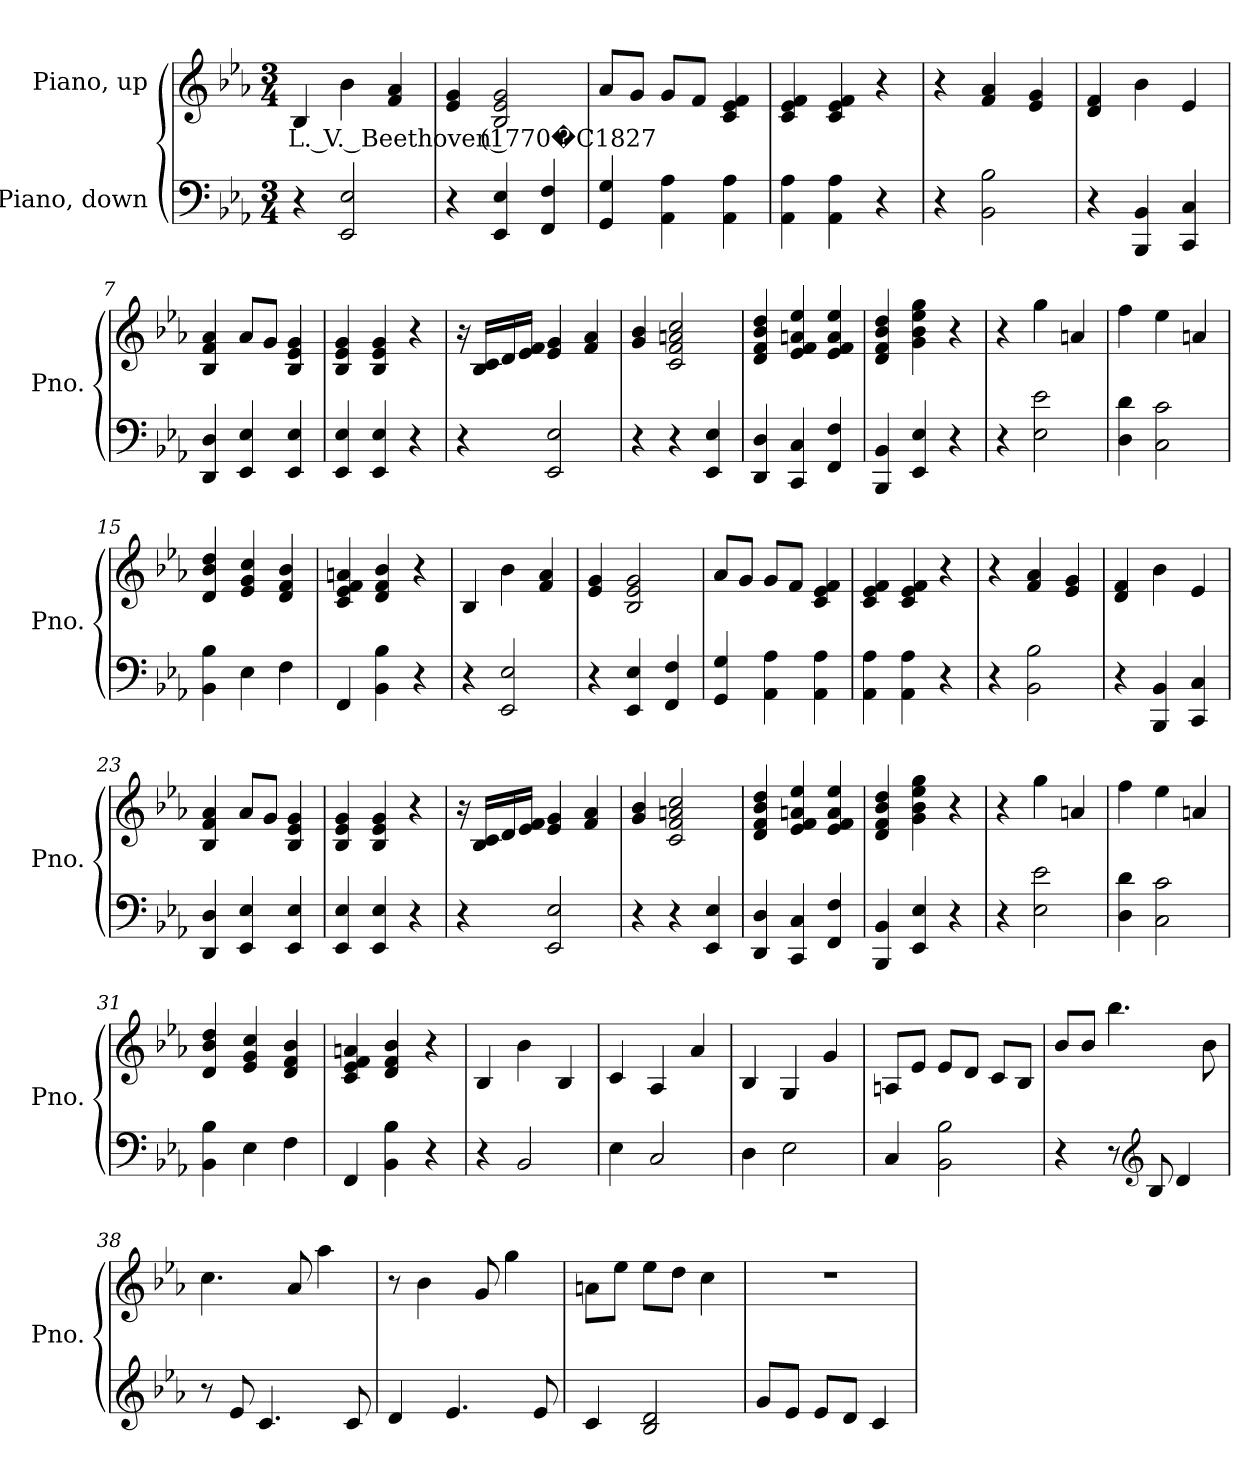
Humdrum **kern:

**kern	**kern	**text
*part2	*part1	*part1
*staff2	*staff1	*staff1
*I"Piano, down	*I"Piano, up	*
*I'Pno.	*I'Pno.	*
*clefF4	*clefG2	*
*k[b-e-a-]	*k[b-e-a-]	*
*M3/4	*M3/4	*
*MM112	*MM112	*
=1	=1	=1
!	!	!LO:LY:b
4r	4B-/	L. V. Beethoven (1770�C1827
2EE-/ 2E-/	4b-\	.
.	4f/ 4a-/	.
=2	=2	=2
4r	4e-/ 4g/	.
4EE-/ 4E-/	2B-/ 2e-/ 2g/	.
4FF/ 4F/	.	.
=3	=3	=3
4GG/ 4G/	8a-/L	.
.	8g/J	.
4AA-\ 4A-\	8g/L	.
.	8f/J	.
4AA-\ 4A-\	4c/ 4e-/ 4f/	.
=4	=4	=4
4AA-\ 4A-\	4c/ 4e-/ 4f/	.
4AA-\ 4A-\	4c/ 4e-/ 4f/	.
4r	4r	.
!!LO:LB:g=z
=5	=5	=5
4r	4r	.
2BB-\ 2B-\	4f/ 4a-/	.
.	4e-/ 4g/	.
=6	=6	=6
4r	4d/ 4f/	.
4BBB-/ 4BB-/	4b-\	.
4CC/ 4C/	4e-/	.
=7	=7	=7
4DD/ 4D/	4B-/ 4f/ 4a-/	.
4EE-/ 4E-/	8a-/L	.
.	8g/J	.
4EE-/ 4E-/	4B-/ 4e-/ 4g/	.
=8	=8	=8
4EE-/ 4E-/	4B-/ 4e-/ 4g/	.
4EE-/ 4E-/	4B-/ 4e-/ 4g/	.
4r	4r	.
=9	=9	=9
4r	16r	.
.	16B-/ 16c/LL	.
.	16d/	.
.	16e-/ 16f/JJ	.
2EE-/ 2E-/	4e-/ 4g/	.
.	4f/ 4a-/	.
=10	=10	=10
4r	4g/ 4b-/	.
4r	2c/ 2f/ 2an/ 2cc/	.
4EE-/ 4E-/	.	.
=11	=11	=11
4DD/ 4D/	4d/ 4f/ 4b-/ 4dd/	.
4CC/ 4C/	4e-/ 4f/ 4an/ 4ee-/	.
4FF/ 4F/	4e-/ 4f/ 4a/ 4ee-/	.
=12	=12	=12
4BBB-/ 4BB-/	4d/ 4f/ 4b-/ 4dd/	.
4EE-/ 4E-/	4g\ 4b-\ 4ee-\ 4gg\	.
4r	4r	.
!!LO:LB:g=z
=13	=13	=13
4r	4r	.
2E-\ 2e-\	4gg\	.
.	4an/	.
=14	=14	=14
4D\ 4d\	4ff\	.
2C\ 2c\	4ee-\	.
.	4an/	.
=15	=15	=15
4BB-\ 4B-\	4d/ 4b-/ 4dd/	.
4E-\	4e-/ 4g/ 4cc/	.
4F\	4d/ 4f/ 4b-/	.
=16	=16	=16
4FF/	4c/ 4e-/ 4f/ 4an/	.
4BB-\ 4B-\	4d/ 4f/ 4b-/	.
4r	4r	.
=17	=17	=17
4r	4B-/	.
2EE-/ 2E-/	4b-\	.
.	4f/ 4a-/	.
=18	=18	=18
4r	4e-/ 4g/	.
4EE-/ 4E-/	2B-/ 2e-/ 2g/	.
4FF/ 4F/	.	.
=19	=19	=19
4GG/ 4G/	8a-/L	.
.	8g/J	.
4AA-\ 4A-\	8g/L	.
.	8f/J	.
4AA-\ 4A-\	4c/ 4e-/ 4f/	.
=20	=20	=20
4AA-\ 4A-\	4c/ 4e-/ 4f/	.
4AA-\ 4A-\	4c/ 4e-/ 4f/	.
4r	4r	.
!!LO:LB:g=z
=21	=21	=21
4r	4r	.
2BB-\ 2B-\	4f/ 4a-/	.
.	4e-/ 4g/	.
=22	=22	=22
4r	4d/ 4f/	.
4BBB-/ 4BB-/	4b-\	.
4CC/ 4C/	4e-/	.
=23	=23	=23
4DD/ 4D/	4B-/ 4f/ 4a-/	.
4EE-/ 4E-/	8a-/L	.
.	8g/J	.
4EE-/ 4E-/	4B-/ 4e-/ 4g/	.
=24	=24	=24
4EE-/ 4E-/	4B-/ 4e-/ 4g/	.
4EE-/ 4E-/	4B-/ 4e-/ 4g/	.
4r	4r	.
=25	=25	=25
4r	16r	.
.	16B-/ 16c/LL	.
.	16d/	.
.	16e-/ 16f/JJ	.
2EE-/ 2E-/	4e-/ 4g/	.
.	4f/ 4a-/	.
=26	=26	=26
4r	4g/ 4b-/	.
4r	2c/ 2f/ 2an/ 2cc/	.
4EE-/ 4E-/	.	.
=27	=27	=27
4DD/ 4D/	4d/ 4f/ 4b-/ 4dd/	.
4CC/ 4C/	4e-/ 4f/ 4an/ 4ee-/	.
4FF/ 4F/	4e-/ 4f/ 4a/ 4ee-/	.
=28	=28	=28
4BBB-/ 4BB-/	4d/ 4f/ 4b-/ 4dd/	.
4EE-/ 4E-/	4g\ 4b-\ 4ee-\ 4gg\	.
4r	4r	.
!!LO:LB:g=z
=29	=29	=29
4r	4r	.
2E-\ 2e-\	4gg\	.
.	4an/	.
=30	=30	=30
4D\ 4d\	4ff\	.
2C\ 2c\	4ee-\	.
.	4an/	.
=31	=31	=31
4BB-\ 4B-\	4d/ 4b-/ 4dd/	.
4E-\	4e-/ 4g/ 4cc/	.
4F\	4d/ 4f/ 4b-/	.
=32	=32	=32
4FF/	4c/ 4e-/ 4f/ 4an/	.
4BB-\ 4B-\	4d/ 4f/ 4b-/	.
4r	4r	.
=33	=33	=33
4r	4B-/	.
2BB-/	4b-\	.
.	4B-/	.
=34	=34	=34
4E-\	4c/	.
2C/	4A-/	.
.	4a-/	.
=35	=35	=35
4D\	4B-/	.
2E-\	4G/	.
.	4g/	.
=36	=36	=36
4C/	8An/L	.
.	8e-/J	.
2BB-\ 2B-\	8e-/L	.
.	8d/J	.
.	8c/L	.
.	8B-/J	.
!!LO:LB:g=z
=37	=37	=37
4r	8b-/L	.
.	8b-/J	.
8r	4.bb-\	.
*clefG2	*	*
8B-/	.	.
4d/	.	.
.	8b-\	.
=38	=38	=38
8r	4.cc\	.
8e-/	.	.
4.c/	.	.
.	8a-/	.
.	4aa-\	.
8c/	.	.
=39	=39	=39
4d/	8r	.
.	4b-\	.
4.e-/	.	.
.	8g/	.
.	4gg\	.
8e-/	.	.
=40	=40	=40
4c/	8an\L	.
.	8ee-\J	.
2B-/ 2d/	8ee-\L	.
.	8dd\J	.
.	4cc\	.
=41	=41	=41
8g/L	2.r	.
8e-/J	.	.
8e-/L	.	.
8d/J	.	.
4c/	.	.
=	=	=
*-	*-	*-
